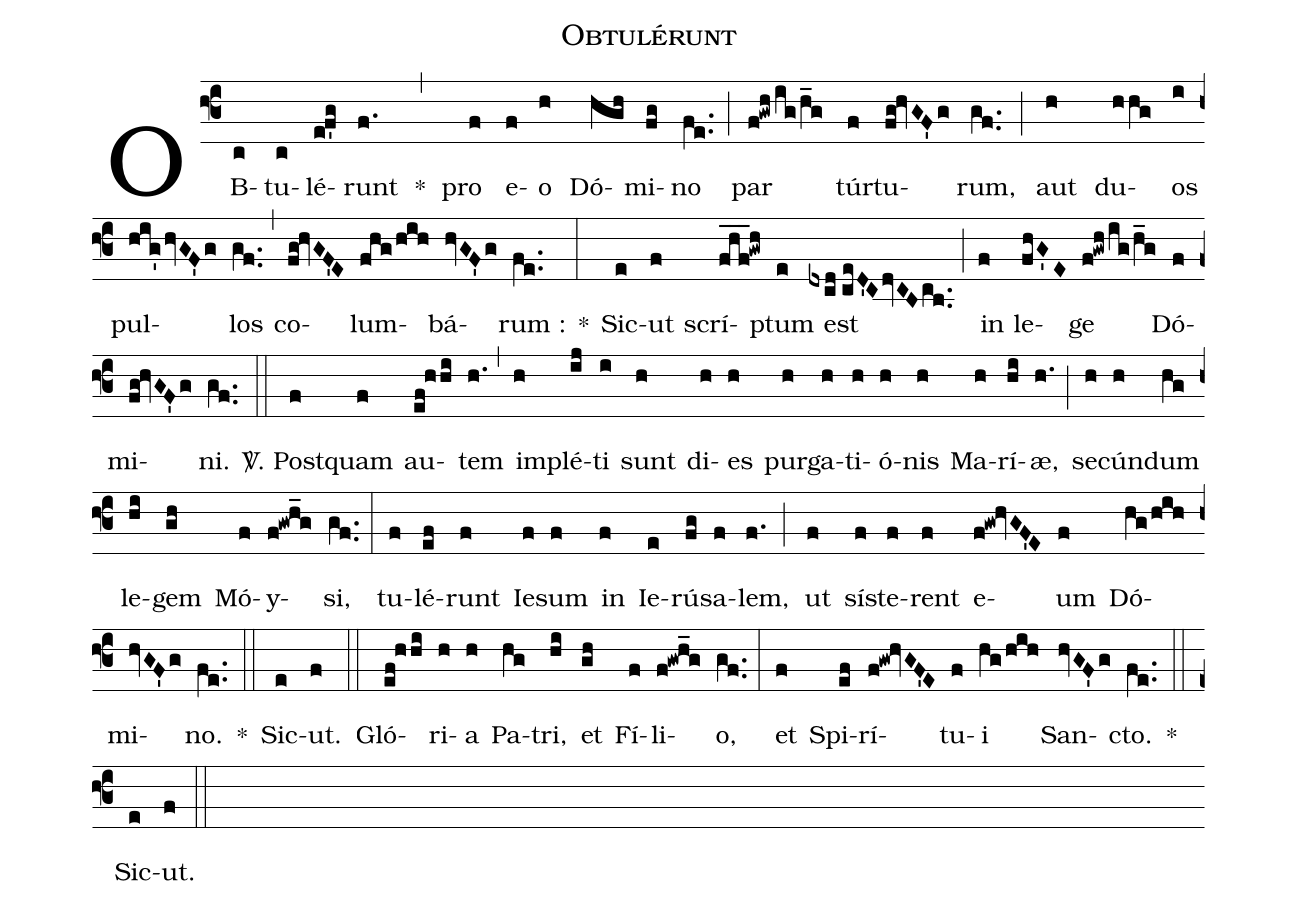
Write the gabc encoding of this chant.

name:Obtulérunt;
%%
(f3) OB(c)tu(c)lé(e!f'g)runt(f.) *(,) pro(f) e(f)o(h) Dó(hgh)mi(fg)no(fe..) (;) par(f!gwh/ig/h_g) túr(f)tu(fg!hvGF'g)rum,(gf..) (;) aut(h) du(hhg)os(i) pul(hig'hvGF'g)los(gf..) (,) co(fg!hvGF'E)lum(fhg/hih)bá(hvGF'g)rum :(fe..) *(:)
Sic(e)ut(f) scrí(fhf___!gwh)ptum(e) est(dxcd//ceD'CdvCBcb..) (;) in(f) le(fhG'E)ge(f!gwh/ig/h_g) Dó(f)mi(fg!hvGF'g)ni.(gf..) (::)

<sp>V/</sp>. Post(f)quam(f) au(ef!hhi)tem(h.) (,) im(h)plé(ij)ti(i) sunt(h) di(h)es(h) pur(h)ga(h)ti(h)ó(h)nis(h) Ma(h)rí(hi)æ,(h.) (;) se(h)cún(h)dum(hg) le(hi)gem(gh) Mó(f)y(f!gwh_g)si,(gf..) (:)
tu(f)lé(ef)runt(f) Ie(f)sum(f) in(f) Ie(e)rú(fg)sa(f)lem,(f.) (;) ut(f) sí(f)ste(f)rent(f) e(f!gw!hvGF'E)um(f) Dó(hg/hih)mi(hvGF'g)no.(fe..) *(::) Sic(e)ut.(f) (::)

Gló(ef!hhi)ri(h)a(h) Pa(hg)tri,(hi) et(gh) Fí(f)li(f!gwh_g)o,(gf..) (:)
et(f) Spi(ef)rí(f!gw!hvGF'E)tu(f)i(hg/hih) San(hvGF'g)cto.(fe..) *(::) Sic(e)ut.(f) (::)
